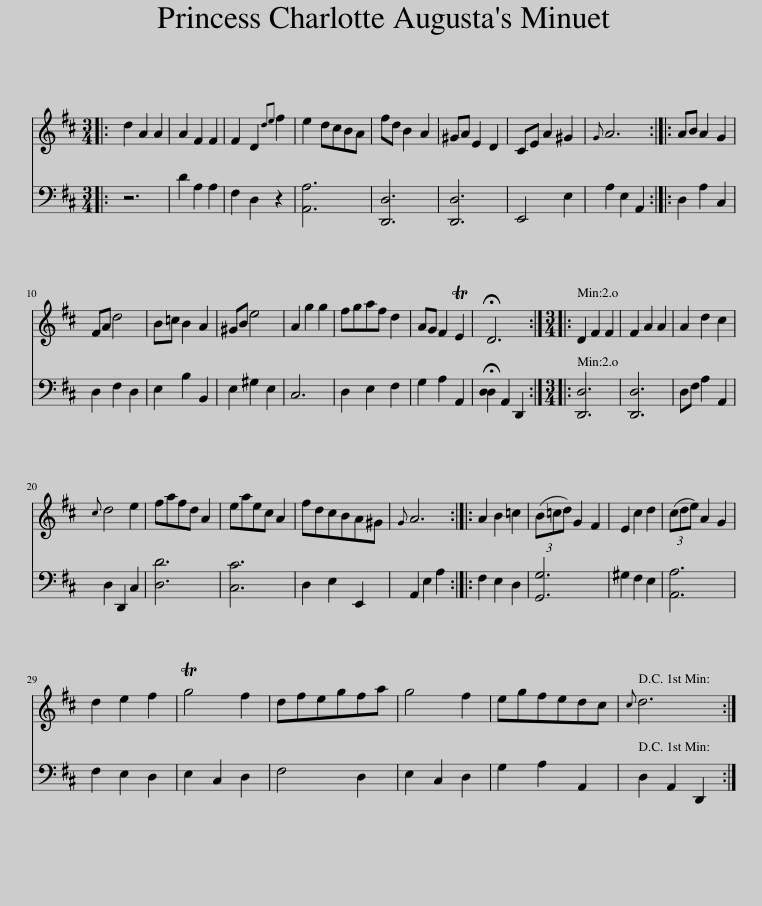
X:1
%%score 1 2
L:1/8
M:3/4
I:linebreak $
K:D
V:1 treble
V:2 bass
V:1
|: d2 A2 A2 | A2 F2 F2 | F2 D2{de} f2 | e2 dcBA | fd B2 A2 | %5
 ^GA E2 D2 | CE A2 ^G2 |{G} A6 :: AB A2 G2 |$ FA d4 | %10
 B=c B2 A2 | ^GB e4 | A2 g2 g2 | fgaf d2 | AG F2 TE2 | %15
 !fermata!D6 ::[M:3/4] D2 F2 F2 | F2 A2 A2 | A2 d2 c2 |${c} d4 e2 | %20
 fafd A2 | eaec A2 | fdcBA^G |{G} A6 :: A2 B2 =c2 | %25
 (3(B=cd) G2 F2 | E2 c2 d2 | (3(cde) A2 G2 |$ d2 e2 f2 | Tg4 f2 | %30
 dfegfa | g4 f2 | egfedc |{c} d6 :| %34
V:2
|: z6 | D2 A,2 A,2 | F,2 D,2 z2 | [A,,A,]6 | [D,,D,]6 | %5
 [D,,D,]6 | E,,4 E,2 | A,2 E,2 A,,2 :: D,2 A,2 C,2 |$ D,2 F,2 D,2 | %10
 E,2 B,2 B,,2 | E,2 ^G,2 E,2 | C,6 | D,2 E,2 F,2 | G,2 A,2 A,,2 | %15
 !fermata![D,D,]2 A,,2 D,,2 ::[M:3/4] [D,,D,]6 | [D,,D,]6 | D,F, A,2 A,,2 |$ D,2 D,,2 C,2 | %20
 [D,D]6 | [C,C]6 | D,2 E,2 E,,2 | A,,2 E,2 A,2 :: F,2 E,2 D,2 | %25
 [G,,G,]6 | ^G,2 F,2 E,2 | [A,,A,]6 |$ F,2 E,2 D,2 | E,2 C,2 D,2 | %30
 F,4 D,2 | E,2 C,2 D,2 | G,2 A,2 A,,2 | D,2 A,,2 D,,2 :| %34
